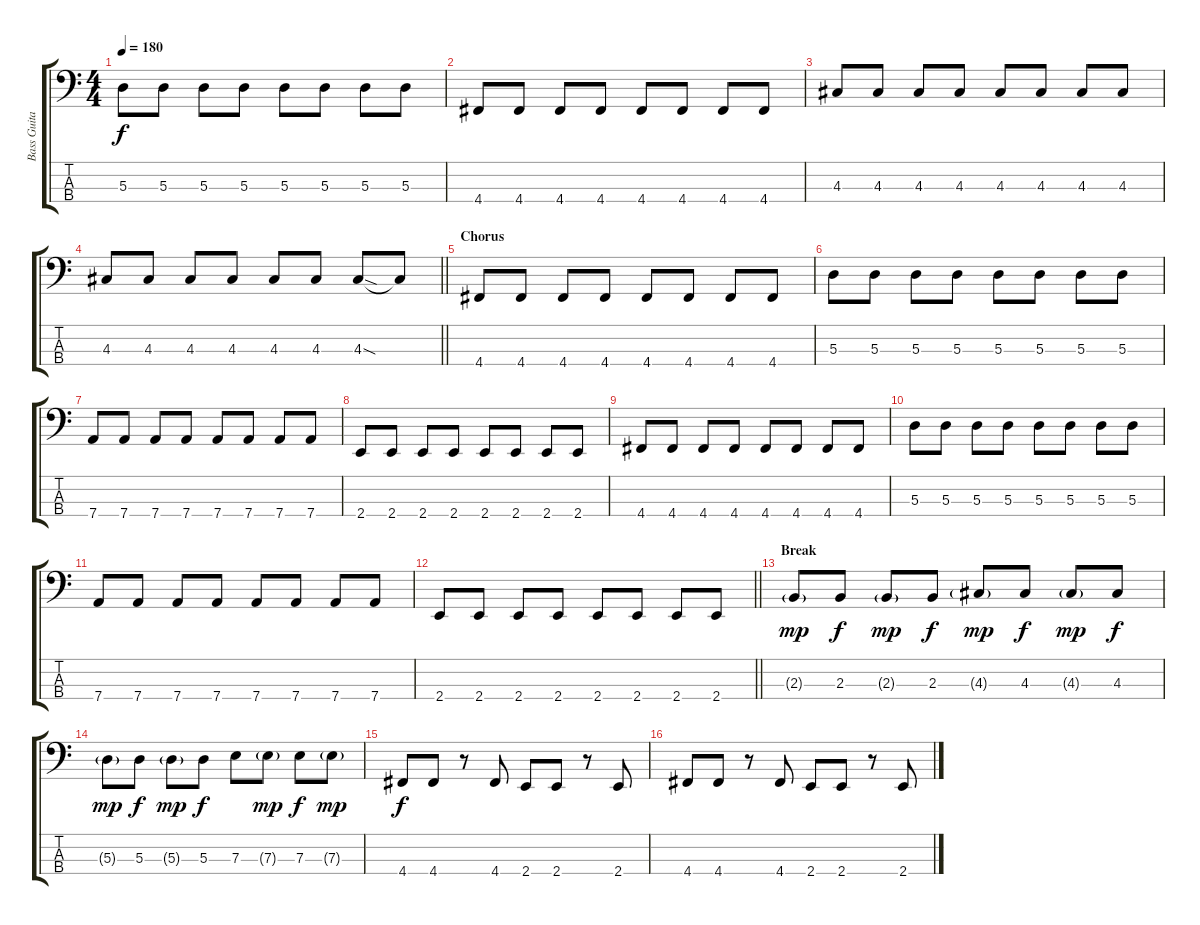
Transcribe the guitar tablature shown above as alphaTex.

\track ("Bass Guitar" "Bass Guita") {instrument electricbassfinger}
\staff {score tabs}
\tuning (G2 D2 A1 D1) {hide}
\ts (4 4)
\tempo 180
\clef f4
\ks c
5.3.8{dy f} 5.3.8 5.3.8 5.3.8 5.3.8 5.3.8 5.3.8 5.3.8 |
4.4.8 4.4.8 4.4.8 4.4.8 4.4.8 4.4.8 4.4.8 4.4.8 |
4.3.8 4.3.8 4.3.8 4.3.8 4.3.8 4.3.8 4.3.8 4.3.8 |
\barLineRight lightlight
4.3.8 4.3.8 4.3.8 4.3.8 4.3.8 4.3.8 4.3{sod}.8 4.3{t}.8 |
\section ("" "Chorus")
4.4.8 4.4.8 4.4.8 4.4.8 4.4.8 4.4.8 4.4.8 4.4.8 |
5.3.8 5.3.8 5.3.8 5.3.8 5.3.8 5.3.8 5.3.8 5.3.8 |
7.4.8 7.4.8 7.4.8 7.4.8 7.4.8 7.4.8 7.4.8 7.4.8 |
2.4.8 2.4.8 2.4.8 2.4.8 2.4.8 2.4.8 2.4.8 2.4.8 |
4.4.8 4.4.8 4.4.8 4.4.8 4.4.8 4.4.8 4.4.8 4.4.8 |
5.3.8 5.3.8 5.3.8 5.3.8 5.3.8 5.3.8 5.3.8 5.3.8 |
7.4.8 7.4.8 7.4.8 7.4.8 7.4.8 7.4.8 7.4.8 7.4.8 |
\barLineRight lightlight
2.4.8 2.4.8 2.4.8 2.4.8 2.4.8 2.4.8 2.4.8 2.4.8 |
\section ("" "Break")
2.3{g}.8{dy mp} 2.3.8{dy f} 2.3{g}.8{dy mp} 2.3.8{dy f} 4.3{g}.8{dy mp} 4.3.8{dy f} 4.3{g}.8{dy mp} 4.3.8{dy f} |
5.3{g}.8{dy mp} 5.3.8{dy f} 5.3{g}.8{dy mp} 5.3.8{dy f} 7.3.8 7.3{g}.8{dy mp} 7.3.8{dy f} 7.3{g}.8{dy mp} |
4.4.8{dy f} 4.4.8 r.8 4.4.8 2.4.8 2.4.8 r.8 2.4.8 |
4.4.8 4.4.8 r.8 4.4.8 2.4.8 2.4.8 r.8 2.4.8
